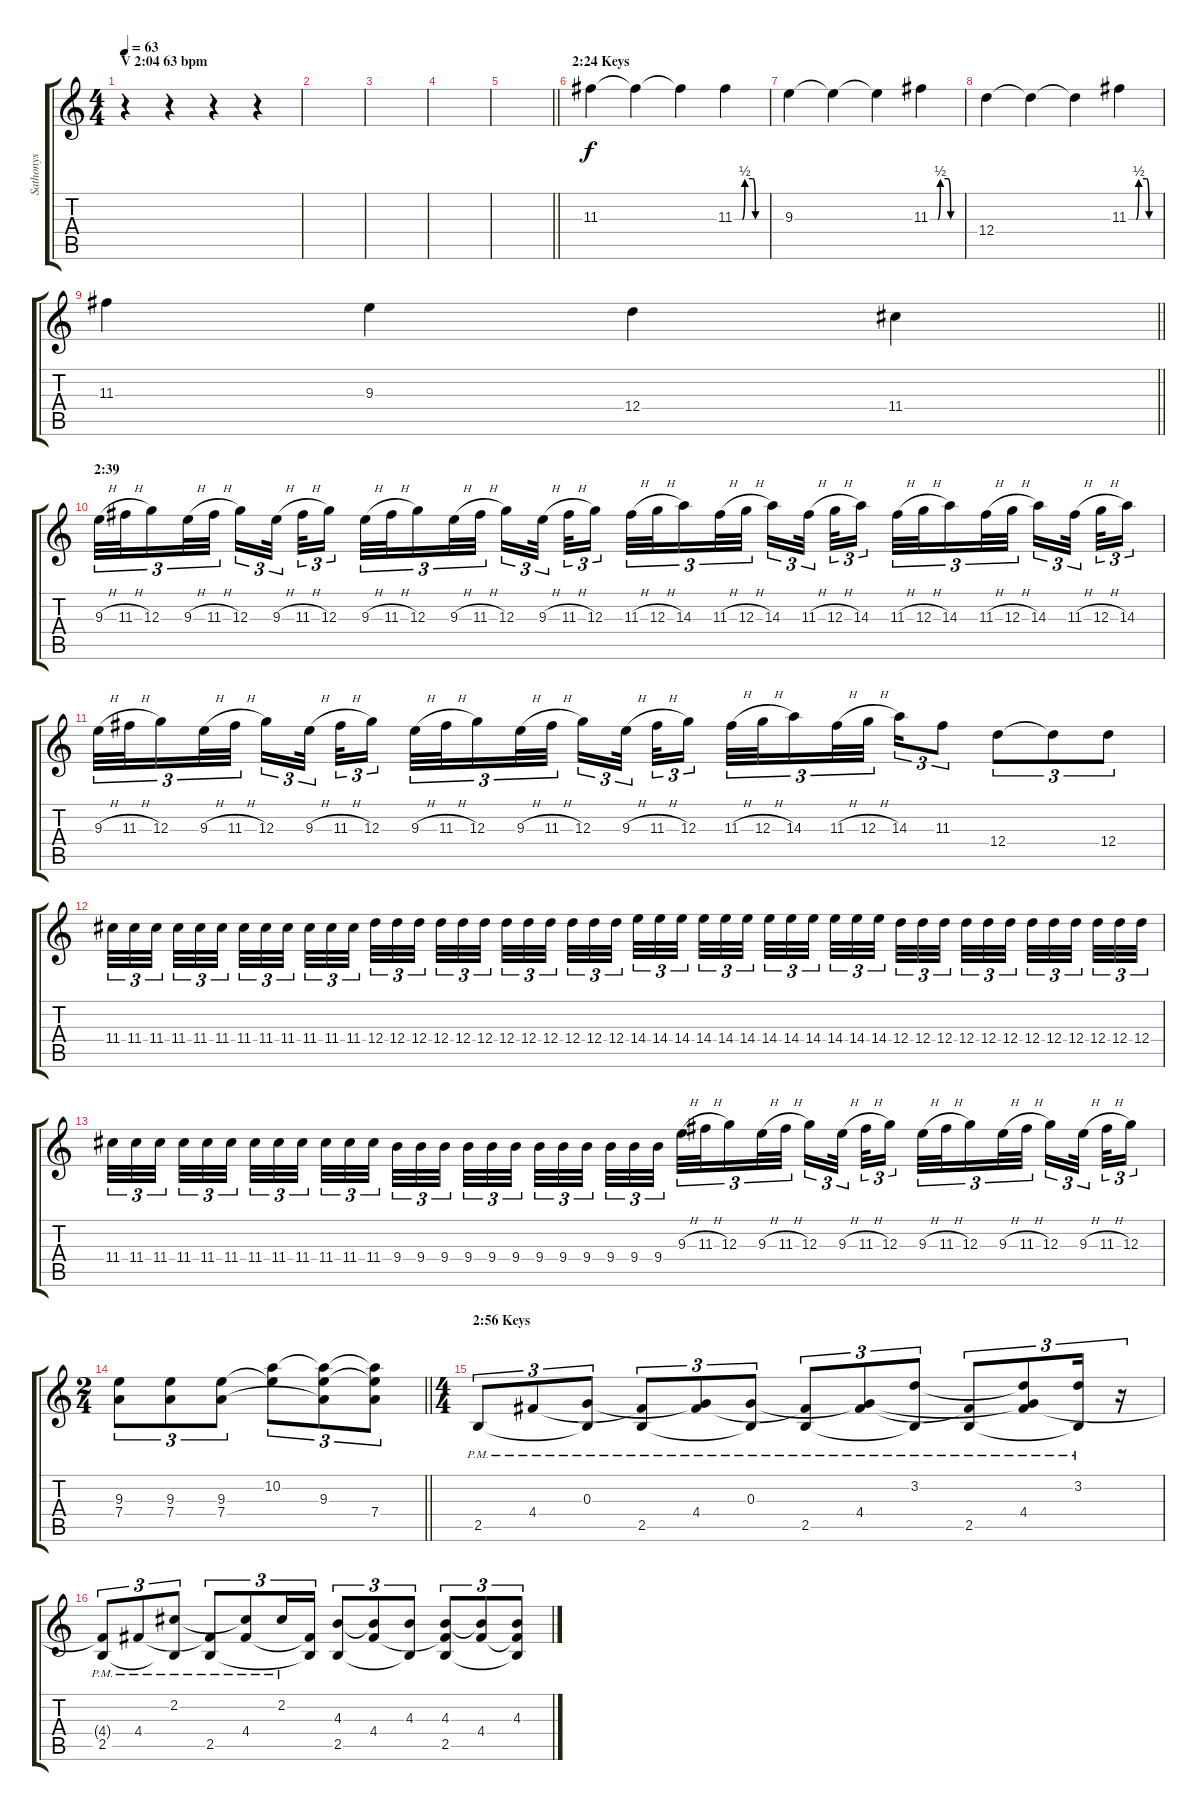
\track ("Sathonys" "Sathonys") {instrument distortionguitar}
\staff {score tabs}
\tuning (E4 B3 G3 D3 A2 E2) {hide}
\ts (4 4)
\section ("" "V 2:04 63 bpm")
\tempo 63
\clef g2
\ks c
r.4{dy f} r.4 r.4 r.4 |
|
|
|
\barLineRight lightlight
|
\section ("" "2:24 Keys")
11.3.4 11.3{t}.4 11.3{t}.4 11.3{be (custom 0 0 15 0 20 2 35 2 40 0 60 0)}.4 |
9.3.4 9.3{t}.4 9.3{t}.4 11.3{be (custom 0 0 15 0 20 2 35 2 40 0 60 0)}.4 |
12.4.4 12.4{t}.4 12.4{t}.4 11.3{be (custom 0 0 15 0 20 2 35 2 40 0 60 0)}.4 |
\barLineRight lightlight
11.3.4 9.3.4 12.4.4 11.4.4 |
\section ("" "2:39")
9.3{h}.32{tu (3 2)} 11.3{h}.32{tu (3 2)} 12.3.16{tu (3 2)} 9.3{h}.32{tu (3 2)} 11.3{h}.32{tu (3 2) beam splitsecondary} 12.3.16{tu (3 2)} 9.3{h}.32{tu (3 2) beam splitsecondary} 11.3{h}.32{tu (3 2)} 12.3.16{tu (3 2)} 9.3{h}.32{tu (3 2)} 11.3{h}.32{tu (3 2)} 12.3.16{tu (3 2)} 9.3{h}.32{tu (3 2)} 11.3{h}.32{tu (3 2) beam splitsecondary} 12.3.16{tu (3 2)} 9.3{h}.32{tu (3 2) beam splitsecondary} 11.3{h}.32{tu (3 2)} 12.3.16{tu (3 2)} 11.3{h}.32{tu (3 2)} 12.3{h}.32{tu (3 2)} 14.3.16{tu (3 2)} 11.3{h}.32{tu (3 2)} 12.3{h}.32{tu (3 2) beam splitsecondary} 14.3.16{tu (3 2)} 11.3{h}.32{tu (3 2) beam splitsecondary} 12.3{h}.32{tu (3 2)} 14.3.16{tu (3 2)} 11.3{h}.32{tu (3 2)} 12.3{h}.32{tu (3 2)} 14.3.16{tu (3 2)} 11.3{h}.32{tu (3 2)} 12.3{h}.32{tu (3 2) beam splitsecondary} 14.3.16{tu (3 2)} 11.3{h}.32{tu (3 2) beam splitsecondary} 12.3{h}.32{tu (3 2)} 14.3.16{tu (3 2)} |
9.3{h}.32{tu (3 2)} 11.3{h}.32{tu (3 2)} 12.3.16{tu (3 2)} 9.3{h}.32{tu (3 2)} 11.3{h}.32{tu (3 2) beam splitsecondary} 12.3.16{tu (3 2)} 9.3{h}.32{tu (3 2) beam splitsecondary} 11.3{h}.32{tu (3 2)} 12.3.16{tu (3 2)} 9.3{h}.32{tu (3 2)} 11.3{h}.32{tu (3 2)} 12.3.16{tu (3 2)} 9.3{h}.32{tu (3 2)} 11.3{h}.32{tu (3 2) beam splitsecondary} 12.3.16{tu (3 2)} 9.3{h}.32{tu (3 2) beam splitsecondary} 11.3{h}.32{tu (3 2)} 12.3.16{tu (3 2)} 11.3{h}.32{tu (3 2)} 12.3{h}.32{tu (3 2)} 14.3.16{tu (3 2)} 11.3{h}.32{tu (3 2)} 12.3{h}.32{tu (3 2) beam splitsecondary} 14.3.16{tu (3 2)} 11.3.8{tu (3 2)} 12.4.8{tu (3 2)} 12.4{t}.8{tu (3 2)} 12.4.8{tu (3 2)} |
11.4.32{tu (3 2)} 11.4.32{tu (3 2)} 11.4.32{tu (3 2) beam splitsecondary} 11.4.32{tu (3 2)} 11.4.32{tu (3 2)} 11.4.32{tu (3 2) beam splitsecondary} 11.4.32{tu (3 2)} 11.4.32{tu (3 2)} 11.4.32{tu (3 2) beam splitsecondary} 11.4.32{tu (3 2)} 11.4.32{tu (3 2)} 11.4.32{tu (3 2)} 12.4.32{tu (3 2)} 12.4.32{tu (3 2)} 12.4.32{tu (3 2) beam splitsecondary} 12.4.32{tu (3 2)} 12.4.32{tu (3 2)} 12.4.32{tu (3 2) beam splitsecondary} 12.4.32{tu (3 2)} 12.4.32{tu (3 2)} 12.4.32{tu (3 2) beam splitsecondary} 12.4.32{tu (3 2)} 12.4.32{tu (3 2)} 12.4.32{tu (3 2)} 14.4.32{tu (3 2)} 14.4.32{tu (3 2)} 14.4.32{tu (3 2) beam splitsecondary} 14.4.32{tu (3 2)} 14.4.32{tu (3 2)} 14.4.32{tu (3 2) beam splitsecondary} 14.4.32{tu (3 2)} 14.4.32{tu (3 2)} 14.4.32{tu (3 2) beam splitsecondary} 14.4.32{tu (3 2)} 14.4.32{tu (3 2)} 14.4.32{tu (3 2)} 12.4.32{tu (3 2)} 12.4.32{tu (3 2)} 12.4.32{tu (3 2) beam splitsecondary} 12.4.32{tu (3 2)} 12.4.32{tu (3 2)} 12.4.32{tu (3 2) beam splitsecondary} 12.4.32{tu (3 2)} 12.4.32{tu (3 2)} 12.4.32{tu (3 2) beam splitsecondary} 12.4.32{tu (3 2)} 12.4.32{tu (3 2)} 12.4.32{tu (3 2)} |
11.4.32{tu (3 2)} 11.4.32{tu (3 2)} 11.4.32{tu (3 2) beam splitsecondary} 11.4.32{tu (3 2)} 11.4.32{tu (3 2)} 11.4.32{tu (3 2) beam splitsecondary} 11.4.32{tu (3 2)} 11.4.32{tu (3 2)} 11.4.32{tu (3 2) beam splitsecondary} 11.4.32{tu (3 2)} 11.4.32{tu (3 2)} 11.4.32{tu (3 2)} 9.4.32{tu (3 2)} 9.4.32{tu (3 2)} 9.4.32{tu (3 2) beam splitsecondary} 9.4.32{tu (3 2)} 9.4.32{tu (3 2)} 9.4.32{tu (3 2) beam splitsecondary} 9.4.32{tu (3 2)} 9.4.32{tu (3 2)} 9.4.32{tu (3 2) beam splitsecondary} 9.4.32{tu (3 2)} 9.4.32{tu (3 2)} 9.4.32{tu (3 2)} 9.3{h}.32{tu (3 2)} 11.3{h}.32{tu (3 2)} 12.3.16{tu (3 2)} 9.3{h}.32{tu (3 2)} 11.3{h}.32{tu (3 2) beam splitsecondary} 12.3.16{tu (3 2)} 9.3{h}.32{tu (3 2) beam splitsecondary} 11.3{h}.32{tu (3 2)} 12.3.16{tu (3 2)} 9.3{h}.32{tu (3 2)} 11.3{h}.32{tu (3 2)} 12.3.16{tu (3 2)} 9.3{h}.32{tu (3 2)} 11.3{h}.32{tu (3 2) beam splitsecondary} 12.3.16{tu (3 2)} 9.3{h}.32{tu (3 2) beam splitsecondary} 11.3{h}.32{tu (3 2)} 12.3.16{tu (3 2)} |
\ts (2 4)
\barLineRight lightlight
(9.3 7.4).8{tu (3 2)} (9.3 7.4).8{tu (3 2)} (9.3 7.4).8{tu (3 2)} (10.2 9.3{t}).8{tu (3 2)} (10.2{t} 9.3 7.4{t}).8{tu (3 2)} (10.2{t} 9.3{t} 7.4).8{tu (3 2)} |
\ts (4 4)
\section ("" "2:56 Keys")
2.5{pm}.8{tu (3 2)} 4.4{pm}.8{tu (3 2)} (0.3{pm} 2.5{t}).8{tu (3 2)} (4.4{t} 2.5{pm}).8{tu (3 2)} (0.3{t} 4.4{pm}).8{tu (3 2)} (0.3{pm} 2.5{t}).8{tu (3 2)} (4.4{t} 2.5{pm}).8{tu (3 2)} (0.3{t} 4.4{pm}).8{tu (3 2)} (3.2{pm} 2.5{t}).8{tu (3 2)} (4.4{t} 2.5{pm}).8{tu (3 2)} (3.2{t} 0.3{t} 4.4{pm}).8{tu (3 2)} (3.2{pm} 2.5{t}).16{tu (3 2)} r.16{tu (3 2)} |
(4.4{t} 2.5{pm}).8{tu (3 2)} 4.4{pm}.8{tu (3 2)} (2.2{pm} 2.5{t}).8{tu (3 2)} (4.4{t} 2.5{pm}).8{tu (3 2)} (2.2{t} 4.4{pm}).8{tu (3 2)} 2.2{pm}.16{tu (3 2)} (4.4{t} 2.5{t}).16{tu (3 2)} (4.3 2.5).8{tu (3 2)} (4.3{t} 4.4).8{tu (3 2)} (4.3 2.5{t}).8{tu (3 2)} (4.3 4.4{t} 2.5).8{tu (3 2)} (4.3{t} 4.4).8{tu (3 2)} (4.3 4.4{t} 2.5{t}).8{tu (3 2)}
